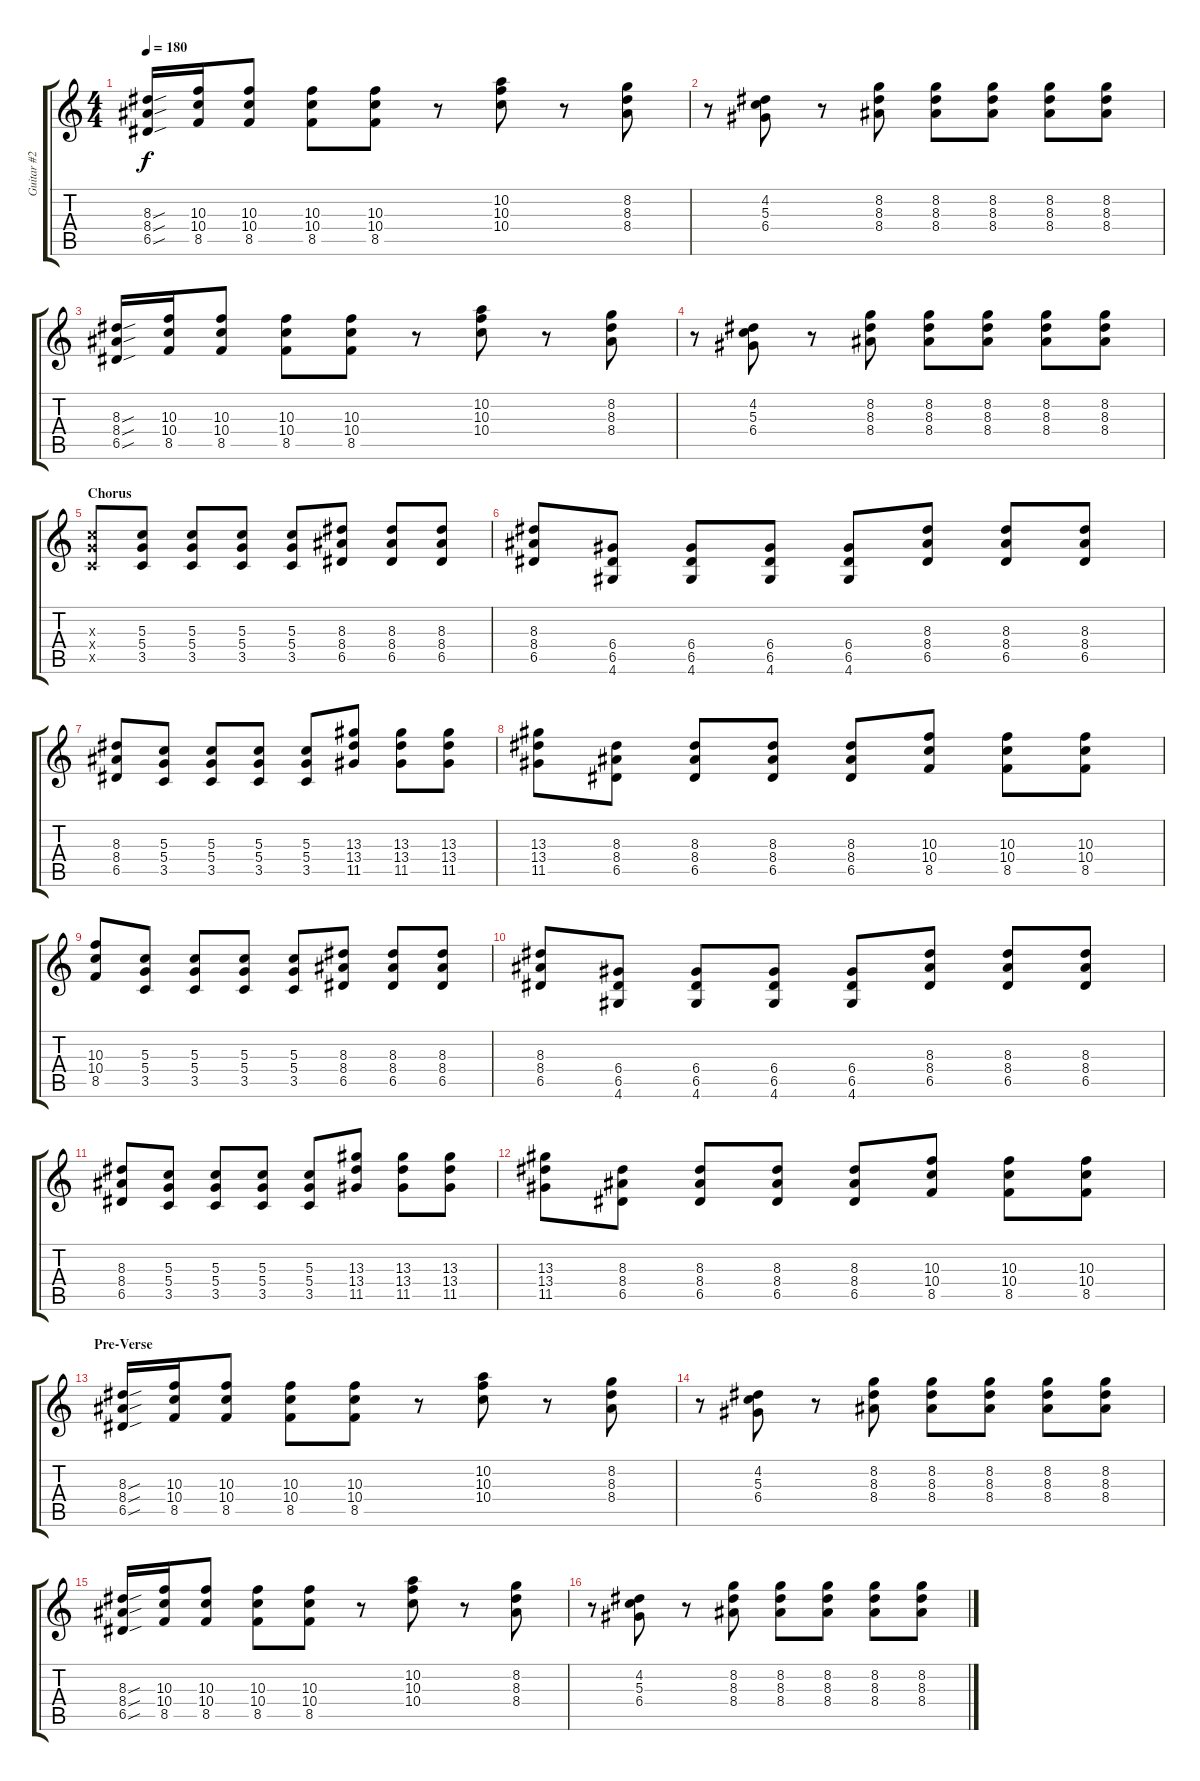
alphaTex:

\track ("Guitar #2" "Guitar #2") {instrument overdrivenguitar}
\staff {score tabs}
\tuning (E4 B3 G3 D3 A2 E2) {hide}
\ts (4 4)
\tempo 180
\clef g2
\ks c
(8.3{sou} 8.4{sou} 6.5{sou}).16{dy f} (10.3 10.4 8.5).16 (10.3 10.4 8.5).8 (10.3 10.4 8.5).8 (10.3 10.4 8.5).8 r.8 (10.2 10.3 10.4).8 r.8 (8.2 8.3 8.4).8 |
r.8 (4.2 5.3 6.4).8 r.8 (8.2 8.3 8.4).8 (8.2 8.3 8.4).8 (8.2 8.3 8.4).8 (8.2 8.3 8.4).8 (8.2 8.3 8.4).8 |
(8.3{sou} 8.4{sou} 6.5{sou}).16 (10.3 10.4 8.5).16 (10.3 10.4 8.5).8 (10.3 10.4 8.5).8 (10.3 10.4 8.5).8 r.8 (10.2 10.3 10.4).8 r.8 (8.2 8.3 8.4).8 |
r.8 (4.2 5.3 6.4).8 r.8 (8.2 8.3 8.4).8 (8.2 8.3 8.4).8 (8.2 8.3 8.4).8 (8.2 8.3 8.4).8 (8.2 8.3 8.4).8 |
\section ("" "Chorus")
(5.3{x} 5.4{x} 3.5{x}).8 (5.3 5.4 3.5).8 (5.3 5.4 3.5).8 (5.3 5.4 3.5).8 (5.3 5.4 3.5).8 (8.3 8.4 6.5).8 (8.3 8.4 6.5).8 (8.3 8.4 6.5).8 |
(8.3 8.4 6.5).8 (6.4 6.5 4.6).8 (6.4 6.5 4.6).8 (6.4 6.5 4.6).8 (6.4 6.5 4.6).8 (8.3 8.4 6.5).8 (8.3 8.4 6.5).8 (8.3 8.4 6.5).8 |
(8.3 8.4 6.5).8 (5.3 5.4 3.5).8 (5.3 5.4 3.5).8 (5.3 5.4 3.5).8 (5.3 5.4 3.5).8 (13.3 13.4 11.5).8 (13.3 13.4 11.5).8 (13.3 13.4 11.5).8 |
(13.3 13.4 11.5).8 (8.3 8.4 6.5).8 (8.3 8.4 6.5).8 (8.3 8.4 6.5).8 (8.3 8.4 6.5).8 (10.3 10.4 8.5).8 (10.3 10.4 8.5).8 (10.3 10.4 8.5).8 |
(10.3 10.4 8.5).8 (5.3 5.4 3.5).8 (5.3 5.4 3.5).8 (5.3 5.4 3.5).8 (5.3 5.4 3.5).8 (8.3 8.4 6.5).8 (8.3 8.4 6.5).8 (8.3 8.4 6.5).8 |
(8.3 8.4 6.5).8 (6.4 6.5 4.6).8 (6.4 6.5 4.6).8 (6.4 6.5 4.6).8 (6.4 6.5 4.6).8 (8.3 8.4 6.5).8 (8.3 8.4 6.5).8 (8.3 8.4 6.5).8 |
(8.3 8.4 6.5).8 (5.3 5.4 3.5).8 (5.3 5.4 3.5).8 (5.3 5.4 3.5).8 (5.3 5.4 3.5).8 (13.3 13.4 11.5).8 (13.3 13.4 11.5).8 (13.3 13.4 11.5).8 |
(13.3 13.4 11.5).8 (8.3 8.4 6.5).8 (8.3 8.4 6.5).8 (8.3 8.4 6.5).8 (8.3 8.4 6.5).8 (10.3 10.4 8.5).8 (10.3 10.4 8.5).8 (10.3 10.4 8.5).8 |
\section ("" "Pre-Verse")
(8.3{sou} 8.4{sou} 6.5{sou}).16 (10.3 10.4 8.5).16 (10.3 10.4 8.5).8 (10.3 10.4 8.5).8 (10.3 10.4 8.5).8 r.8 (10.2 10.3 10.4).8 r.8 (8.2 8.3 8.4).8 |
r.8 (4.2 5.3 6.4).8 r.8 (8.2 8.3 8.4).8 (8.2 8.3 8.4).8 (8.2 8.3 8.4).8 (8.2 8.3 8.4).8 (8.2 8.3 8.4).8 |
(8.3{sou} 8.4{sou} 6.5{sou}).16 (10.3 10.4 8.5).16 (10.3 10.4 8.5).8 (10.3 10.4 8.5).8 (10.3 10.4 8.5).8 r.8 (10.2 10.3 10.4).8 r.8 (8.2 8.3 8.4).8 |
r.8 (4.2 5.3 6.4).8 r.8 (8.2 8.3 8.4).8 (8.2 8.3 8.4).8 (8.2 8.3 8.4).8 (8.2 8.3 8.4).8 (8.2 8.3 8.4).8
